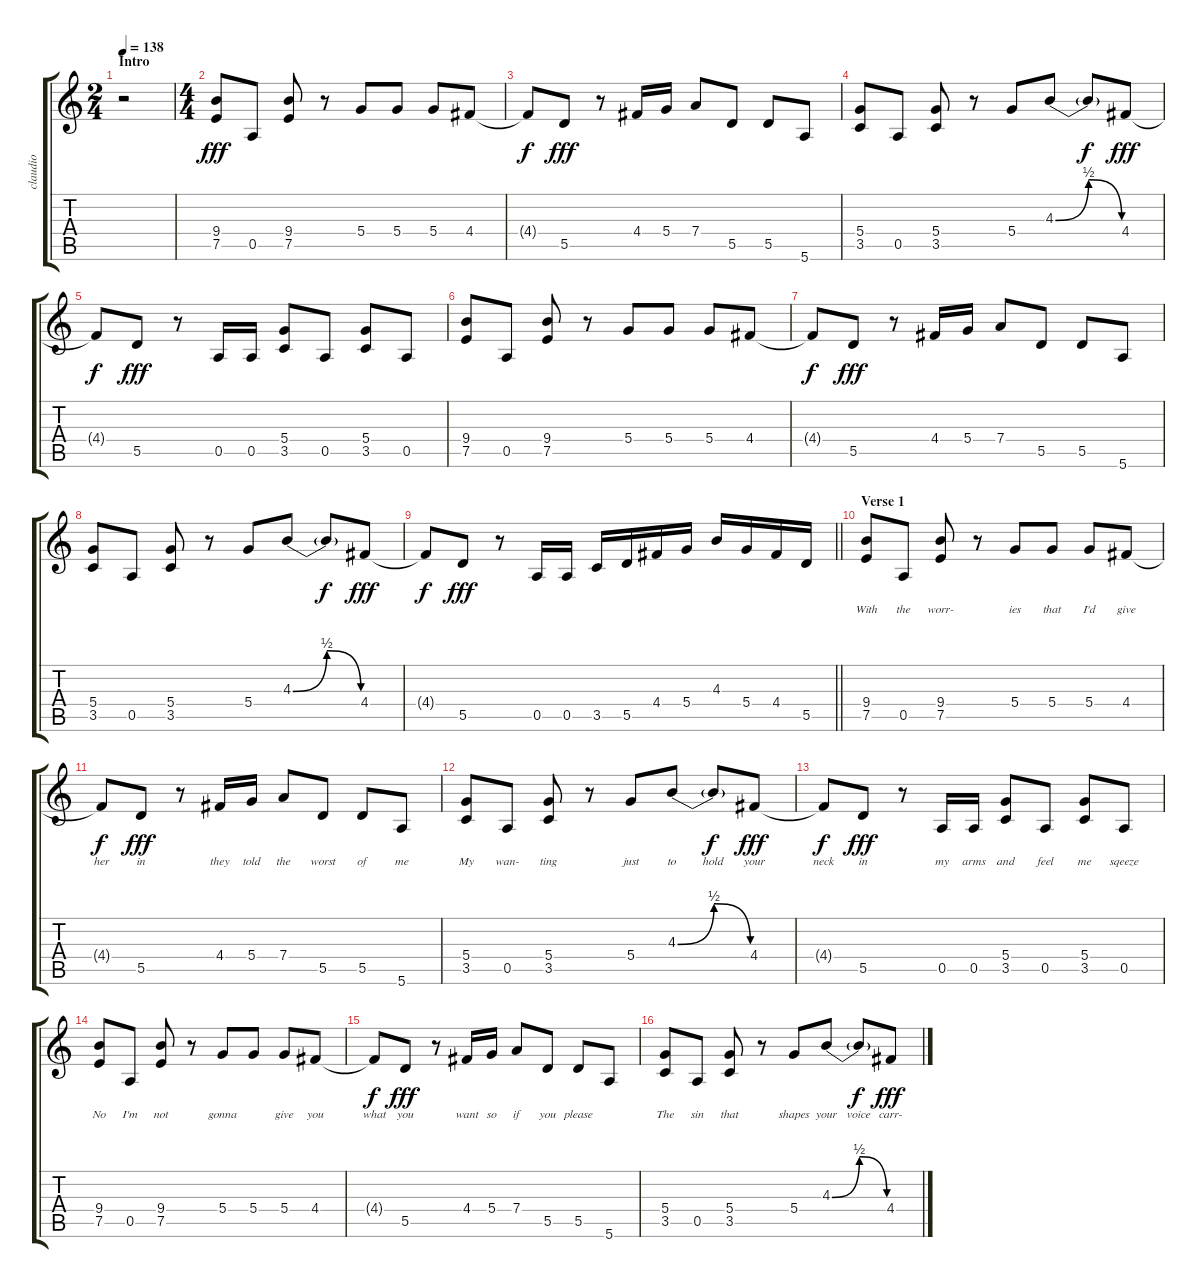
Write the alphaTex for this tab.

\track ("claudio" "claudio") {instrument overdrivenguitar}
\staff {score tabs}
\tuning (E4 B3 G3 D3 A2 E2) {hide}
\ts (2 4)
\section ("" "Intro")
\tempo 138
\clef g2
\ks c
r.2{dy fff instrument overdrivenguitar} |
\ts (4 4)
(9.4 7.5).8 0.5.8 (9.4 7.5).8 r.8 5.4.8 5.4.8 5.4.8 4.4.8 |
4.4{t}.8{dy f} 5.5.8{dy fff} r.8 4.4.16 5.4.16 7.4.8 5.5.8 5.5.8 5.6.8 |
(5.4 3.5).8 0.5.8 (5.4 3.5).8 r.8 5.4.8 4.3{be (bendrelease 0 0 30 2 30 2 60 0)}.8 4.3{t}.8{dy f} 4.4.8{dy fff} |
4.4{t}.8{dy f} 5.5.8{dy fff} r.8 0.5.16 0.5.16 (5.4 3.5).8 0.5.8 (5.4 3.5).8 0.5.8 |
(9.4 7.5).8 0.5.8 (9.4 7.5).8 r.8 5.4.8 5.4.8 5.4.8 4.4.8 |
4.4{t}.8{dy f} 5.5.8{dy fff} r.8 4.4.16 5.4.16 7.4.8 5.5.8 5.5.8 5.6.8 |
(5.4 3.5).8 0.5.8 (5.4 3.5).8 r.8 5.4.8 4.3{be (bendrelease 0 0 30 2 30 2 60 0)}.8 4.3{t}.8{dy f} 4.4.8{dy fff} |
\barLineRight lightlight
4.4{t}.8{dy f} 5.5.8{dy fff} r.8 0.5.16 0.5.16 3.5.16 5.5.16 4.4.16 5.4.16 4.3.16 5.4.16 4.4.16 5.5.16 |
\section ("" "Verse 1")
(9.4 7.5).8{lyrics (0 "With") lyrics (1 "") lyrics (2 "") lyrics (3 "") lyrics (4 "")} 0.5.8{lyrics (0 "the") lyrics (1 "") lyrics (2 "") lyrics (3 "") lyrics (4 "")} (9.4 7.5).8{lyrics (0 "worr-") lyrics (1 "") lyrics (2 "") lyrics (3 "") lyrics (4 "")} r.8 5.4.8{lyrics (0 "ies") lyrics (1 "") lyrics (2 "") lyrics (3 "") lyrics (4 "")} 5.4.8{lyrics (0 "that") lyrics (1 "") lyrics (2 "") lyrics (3 "") lyrics (4 "")} 5.4.8{lyrics (0 "I'd") lyrics (1 "") lyrics (2 "") lyrics (3 "") lyrics (4 "")} 4.4.8{lyrics (0 "give") lyrics (1 "") lyrics (2 "") lyrics (3 "") lyrics (4 "")} |
4.4{t}.8{lyrics (0 "her") lyrics (1 "") lyrics (2 "") lyrics (3 "") lyrics (4 "") dy f} 5.5.8{lyrics (0 "in") lyrics (1 "") lyrics (2 "") lyrics (3 "") lyrics (4 "") dy fff} r.8 4.4.16{lyrics (0 "they") lyrics (1 "") lyrics (2 "") lyrics (3 "") lyrics (4 "")} 5.4.16{lyrics (0 "told") lyrics (1 "") lyrics (2 "") lyrics (3 "") lyrics (4 "")} 7.4.8{lyrics (0 "the") lyrics (1 "") lyrics (2 "") lyrics (3 "") lyrics (4 "")} 5.5.8{lyrics (0 "worst") lyrics (1 "") lyrics (2 "") lyrics (3 "") lyrics (4 "")} 5.5.8{lyrics (0 "of") lyrics (1 "") lyrics (2 "") lyrics (3 "") lyrics (4 "")} 5.6.8{lyrics (0 "me") lyrics (1 "") lyrics (2 "") lyrics (3 "") lyrics (4 "")} |
(5.4 3.5).8{lyrics (0 "My") lyrics (1 "") lyrics (2 "") lyrics (3 "") lyrics (4 "")} 0.5.8{lyrics (0 "wan-") lyrics (1 "") lyrics (2 "") lyrics (3 "") lyrics (4 "")} (5.4 3.5).8{lyrics (0 "ting") lyrics (1 "") lyrics (2 "") lyrics (3 "") lyrics (4 "")} r.8 5.4.8{lyrics (0 "just") lyrics (1 "") lyrics (2 "") lyrics (3 "") lyrics (4 "")} 4.3{be (bendrelease 0 0 30 2 30 2 60 0)}.8{lyrics (0 "to") lyrics (1 "") lyrics (2 "") lyrics (3 "") lyrics (4 "")} 4.3{t}.8{lyrics (0 "hold") lyrics (1 "") lyrics (2 "") lyrics (3 "") lyrics (4 "") dy f} 4.4.8{lyrics (0 "your") lyrics (1 "") lyrics (2 "") lyrics (3 "") lyrics (4 "") dy fff} |
4.4{t}.8{lyrics (0 "neck") lyrics (1 "") lyrics (2 "") lyrics (3 "") lyrics (4 "") dy f} 5.5.8{lyrics (0 "in") lyrics (1 "") lyrics (2 "") lyrics (3 "") lyrics (4 "") dy fff} r.8 0.5.16{lyrics (0 "my") lyrics (1 "") lyrics (2 "") lyrics (3 "") lyrics (4 "")} 0.5.16{lyrics (0 "arms") lyrics (1 "") lyrics (2 "") lyrics (3 "") lyrics (4 "")} (5.4 3.5).8{lyrics (0 "and") lyrics (1 "") lyrics (2 "") lyrics (3 "") lyrics (4 "")} 0.5.8{lyrics (0 "feel") lyrics (1 "") lyrics (2 "") lyrics (3 "") lyrics (4 "")} (5.4 3.5).8{lyrics (0 "me") lyrics (1 "") lyrics (2 "") lyrics (3 "") lyrics (4 "")} 0.5.8{lyrics (0 "sqeeze") lyrics (1 "") lyrics (2 "") lyrics (3 "") lyrics (4 "")} |
(9.4 7.5).8{lyrics (0 "No") lyrics (1 "") lyrics (2 "") lyrics (3 "") lyrics (4 "")} 0.5.8{lyrics (0 "I'm") lyrics (1 "") lyrics (2 "") lyrics (3 "") lyrics (4 "")} (9.4 7.5).8{lyrics (0 "not") lyrics (1 "") lyrics (2 "") lyrics (3 "") lyrics (4 "")} r.8 5.4.8{lyrics (0 "gonna") lyrics (1 "") lyrics (2 "") lyrics (3 "") lyrics (4 "")} 5.4.8{lyrics (0 "") lyrics (1 "") lyrics (2 "") lyrics (3 "") lyrics (4 "")} 5.4.8{lyrics (0 "give") lyrics (1 "") lyrics (2 "") lyrics (3 "") lyrics (4 "")} 4.4.8{lyrics (0 "you") lyrics (1 "") lyrics (2 "") lyrics (3 "") lyrics (4 "")} |
4.4{t}.8{lyrics (0 "what") lyrics (1 "") lyrics (2 "") lyrics (3 "") lyrics (4 "") dy f} 5.5.8{lyrics (0 "you") lyrics (1 "") lyrics (2 "") lyrics (3 "") lyrics (4 "") dy fff} r.8 4.4.16{lyrics (0 "want") lyrics (1 "") lyrics (2 "") lyrics (3 "") lyrics (4 "")} 5.4.16{lyrics (0 "so") lyrics (1 "") lyrics (2 "") lyrics (3 "") lyrics (4 "")} 7.4.8{lyrics (0 "if") lyrics (1 "") lyrics (2 "") lyrics (3 "") lyrics (4 "")} 5.5.8{lyrics (0 "you") lyrics (1 "") lyrics (2 "") lyrics (3 "") lyrics (4 "")} 5.5.8{lyrics (0 "please") lyrics (1 "") lyrics (2 "") lyrics (3 "") lyrics (4 "")} 5.6.8{lyrics (0 "") lyrics (1 "") lyrics (2 "") lyrics (3 "") lyrics (4 "")} |
(5.4 3.5).8{lyrics (0 "The") lyrics (1 "") lyrics (2 "") lyrics (3 "") lyrics (4 "")} 0.5.8{lyrics (0 "sin") lyrics (1 "") lyrics (2 "") lyrics (3 "") lyrics (4 "")} (5.4 3.5).8{lyrics (0 "that") lyrics (1 "") lyrics (2 "") lyrics (3 "") lyrics (4 "")} r.8 5.4.8{lyrics (0 "shapes") lyrics (1 "") lyrics (2 "") lyrics (3 "") lyrics (4 "")} 4.3{be (bendrelease 0 0 30 2 30 2 60 0)}.8{lyrics (0 "your") lyrics (1 "") lyrics (2 "") lyrics (3 "") lyrics (4 "")} 4.3{t}.8{lyrics (0 "voice") lyrics (1 "") lyrics (2 "") lyrics (3 "") lyrics (4 "") dy f} 4.4.8{lyrics (0 "carr-") lyrics (1 "") lyrics (2 "") lyrics (3 "") lyrics (4 "") dy fff}
